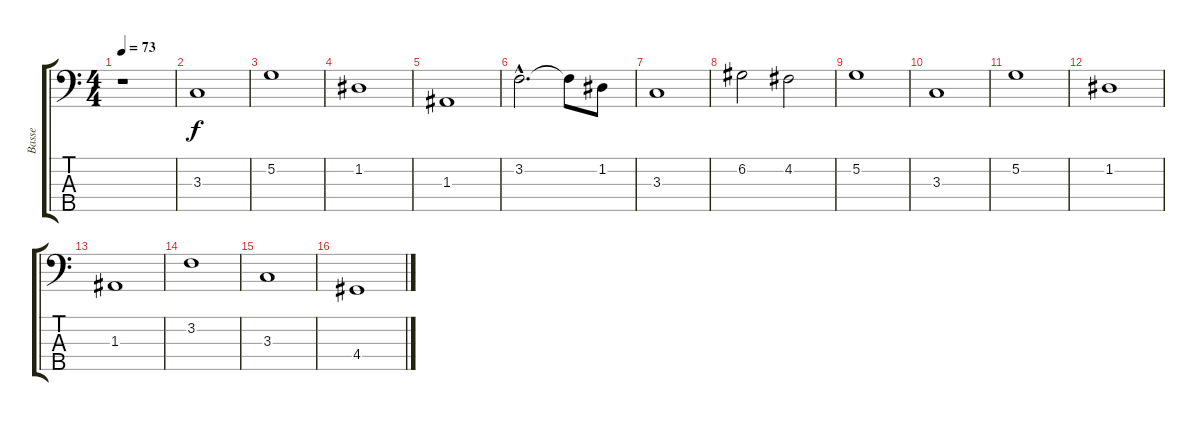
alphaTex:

\track ("Basse" "Basse") {instrument electricbassfinger}
\staff {score tabs}
\tuning (G2 D2 A1 E1 B0) {hide}
\ts (4 4)
\tempo 73
\clef f4
\ks c
r.1{dy f instrument electricbassfinger} |
3.3.1 |
5.2.1 |
1.2.1 |
1.3.1 |
3.2{hac}.2{d} 3.2{t}.8 1.2.8 |
3.3.1 |
6.2.2 4.2.2 |
5.2.1 |
3.3.1 |
5.2.1 |
1.2.1 |
1.3.1 |
3.2.1 |
3.3.1 |
4.4.1
